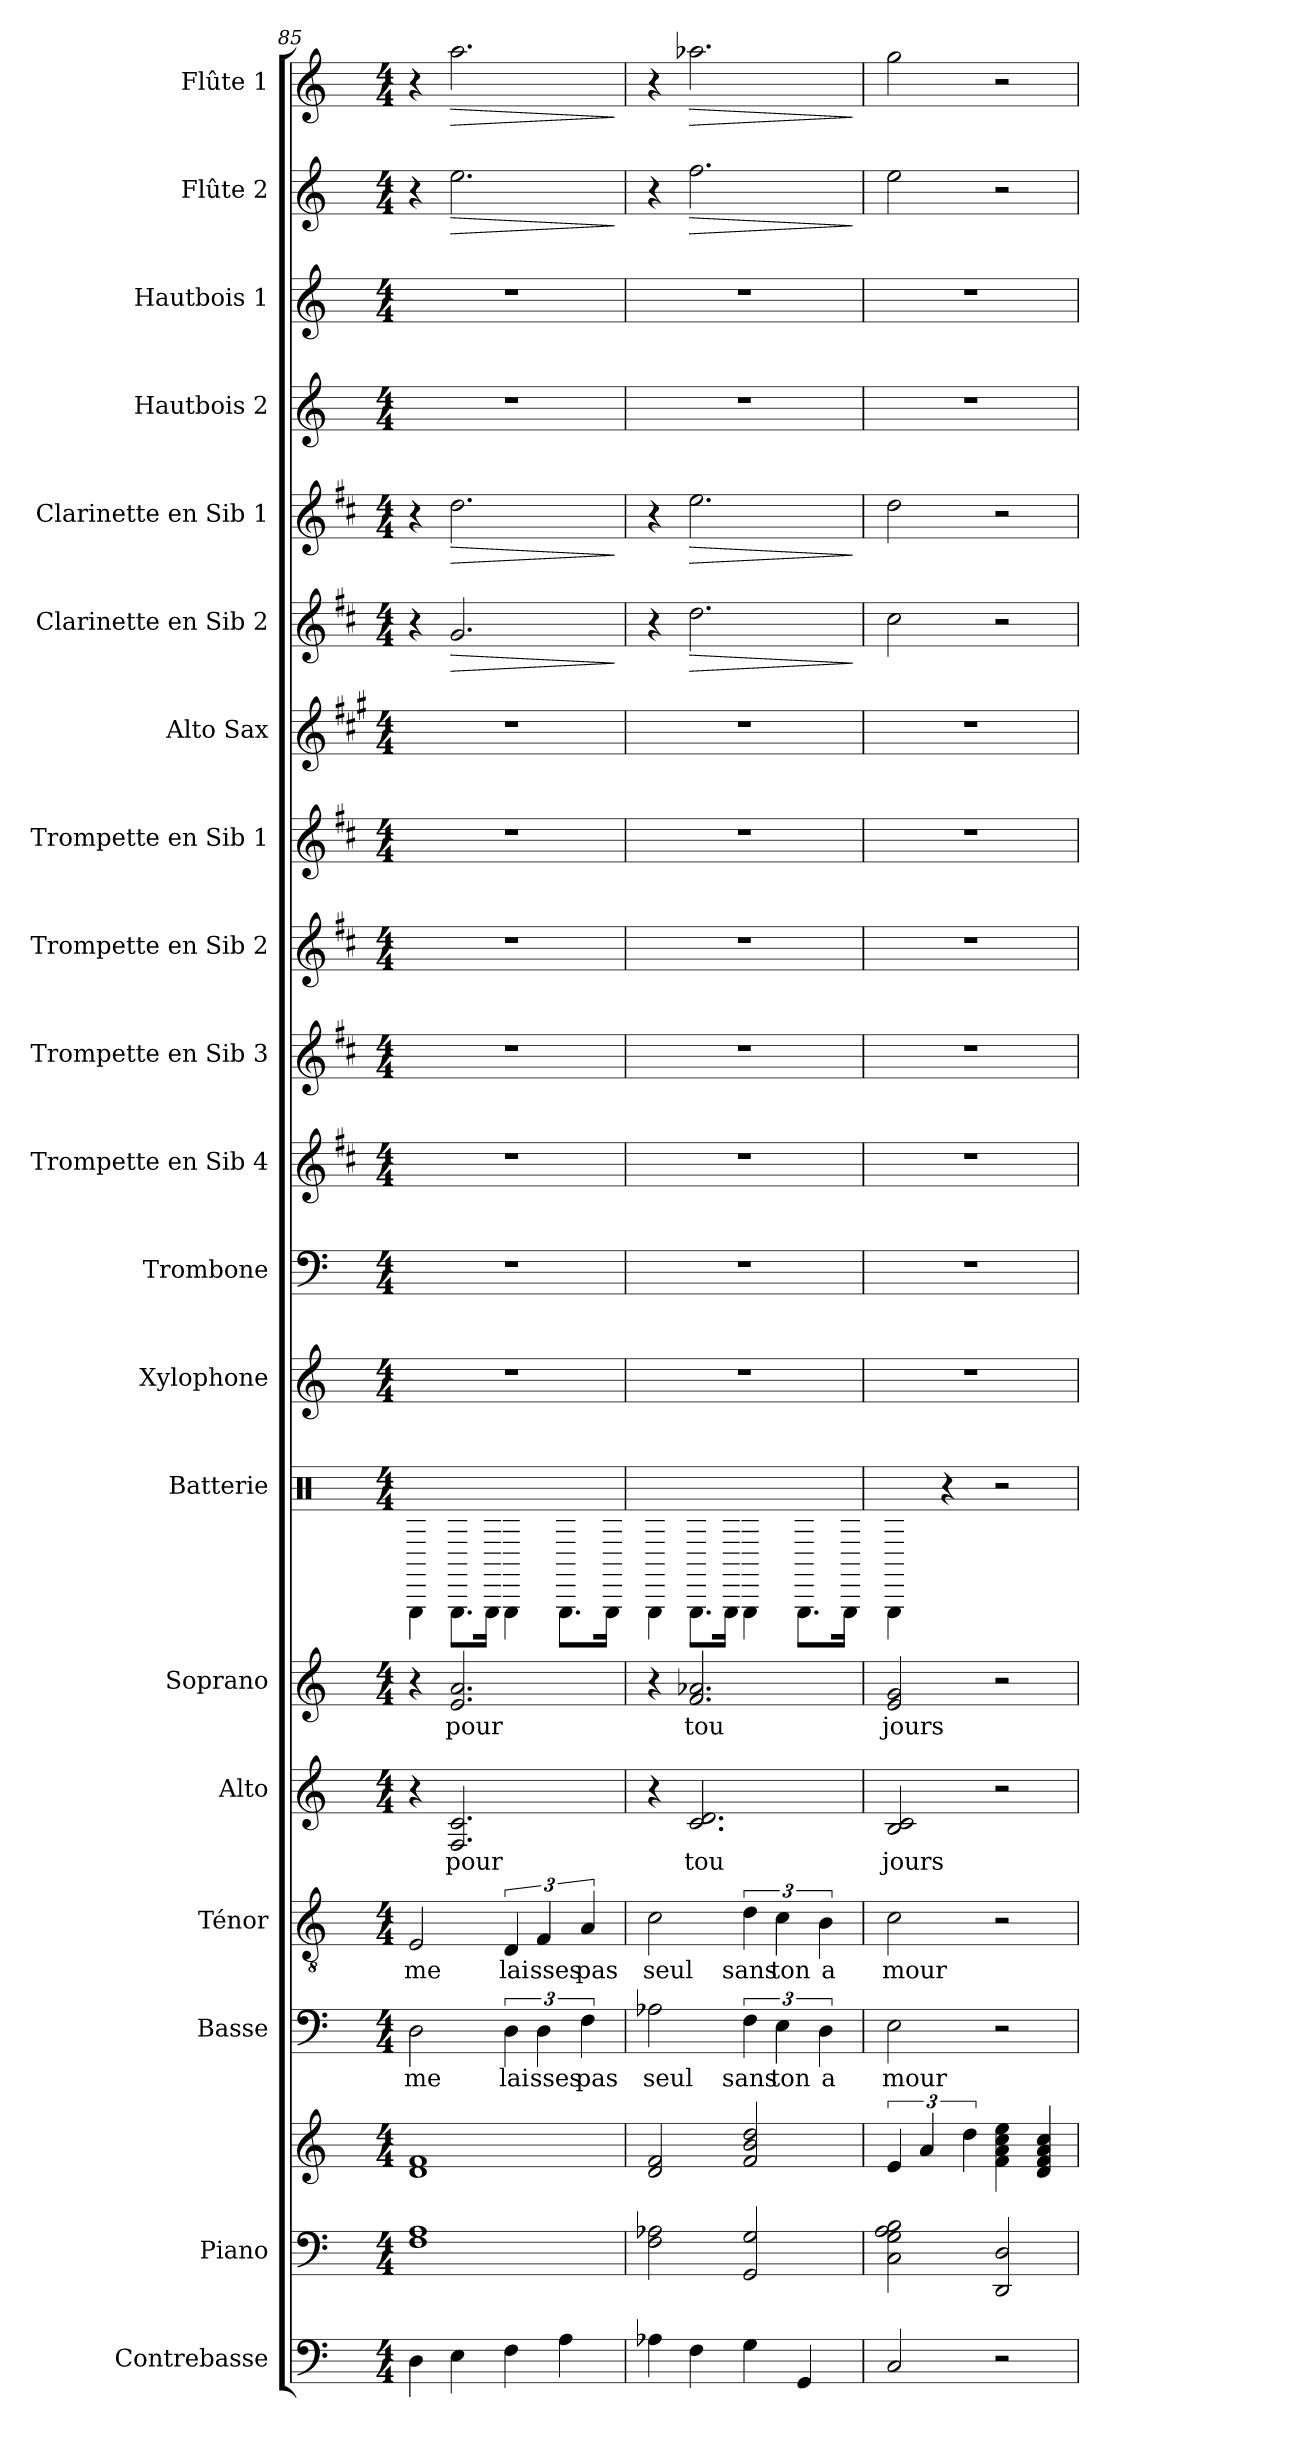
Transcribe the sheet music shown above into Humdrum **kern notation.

**kern	**kern	**kern	**kern	**text	**kern	**text	**kern	**text	**kern	**text	**kern	**kern	**kern	**kern	**kern	**kern	**kern	**kern	**kern	**dynam	**kern	**dynam	**kern	**kern	**kern	**dynam	**kern	**dynam
*part20	*part19	*part19	*part18	*part18	*part17	*part17	*part16	*part16	*part15	*part15	*part14	*part13	*part12	*part11	*part10	*part9	*part8	*part7	*part6	*part6	*part5	*part5	*part4	*part3	*part2	*part2	*part1	*part1
*staff21	*staff20	*staff19	*staff18	*staff18	*staff17	*staff17	*staff16	*staff16	*staff15	*staff15	*staff14	*staff13	*staff12	*staff11	*staff10	*staff9	*staff8	*staff7	*staff6	*staff6	*staff5	*staff5	*staff4	*staff3	*staff2	*staff2	*staff1	*staff1
*I"Contrebasse	*I"Piano	*	*I"Basse	*	*I"Ténor	*	*I"Alto	*	*I"Soprano	*	*I"Batterie	*I"Xylophone	*I"Trombone	*I"Trompette en Sib 4	*I"Trompette en Sib 3	*I"Trompette en Sib 2	*I"Trompette en Sib 1	*I"Alto Sax	*I"Clarinette en Sib 2	*	*I"Clarinette en Sib 1	*	*I"Hautbois 2	*I"Hautbois 1	*I"Flûte 2	*	*I"Flûte 1	*
*I'Cb.	*I'Pno	*	*I'Ba.	*	*I'T	*	*I'A	*	*I'S	*	*I'Batt.	*I'Xyl.	*I'Trb.	*I'Trp. (Sib) 4	*I'Trp. (Sib) 3	*I'Trp. (Sib) 2	*I'Trp. (Sib) 1	*I'A. Sx.	*I'Cl. (Sib) 2	*	*I'Cl. (Sib) 1	*	*I'Hb. 2	*I'Hb. 1	*I'Fl. 2	*	*I'Fl. 1	*
!!LO:PB:g=z
*clefF4	*clefF4	*clefG2	*clefF4	*	*clefGv2	*	*clefG2	*	*clefG2	*	*clefX	*clefG2	*clefF4	*clefG2	*clefG2	*clefG2	*clefG2	*clefG2	*clefG2	*	*clefG2	*	*clefG2	*clefG2	*clefG2	*	*clefG2	*
*ITrd7c12	*	*	*	*	*	*	*	*	*	*	*	*ITrd-7c-12	*	*ITrd1c2	*ITrd1c2	*ITrd1c2	*ITrd1c2	*ITrd5c9	*ITrd1c2	*	*ITrd1c2	*	*	*	*	*	*	*
*k[]	*k[]	*k[]	*k[]	*	*k[]	*	*k[]	*	*k[]	*	*k[]	*k[]	*k[]	*k[]	*k[]	*k[]	*k[]	*k[]	*k[]	*	*k[]	*	*k[]	*k[]	*k[]	*	*k[]	*
*C:	*C:	*C:	*C:	*	*C:	*	*C:	*	*C:	*	*C:	*C:	*C:	*C:	*C:	*C:	*C:	*C:	*C:	*	*C:	*	*C:	*C:	*C:	*	*C:	*
*M4/4	*M4/4	*M4/4	*M4/4	*	*M4/4	*	*M4/4	*	*M4/4	*	*M4/4	*M4/4	*M4/4	*M4/4	*M4/4	*M4/4	*M4/4	*M4/4	*M4/4	*	*M4/4	*	*M4/4	*M4/4	*M4/4	*	*M4/4	*
=85	=85	=85	=85	=85	=85	=85	=85	=85	=85	=85	=85	=85	=85	=85	=85	=85	=85	=85	=85	=85	=85	=85	=85	=85	=85	=85	=85	=85
!	!	!	!	!LO:LY:b	!	!	!	!	!	!	!	!	!	!	!	!	!	!	!	!	!	!	!	!	!	!	!	!
!	!	!	!	!	!	!LO:LY:b	!	!	!	!	!	!	!	!	!	!	!	!	!	!	!	!	!	!	!	!	!	!
4DD\	1F 1A	1d 1f	2D\	me	2E/	me	4r	.	4r	.	4RGGG\	1r	1r	1r	1r	1r	1r	1r	4r	.	4r	.	1r	1r	4r	.	4r	.
!	!	!	!	!	!	!	!	!LO:LY:b	!	!	!	!	!	!	!	!	!	!	!	!	!	!	!	!	!	!	!	!
!	!	!	!	!	!	!	!	!	!	!LO:LY:b	!	!	!	!	!	!	!	!	!	!LO:HP:b	!	!LO:HP:b	!	!	!	!LO:HP:b	!	!LO:HP:b
4EE\	.	.	.	.	.	.	2.F/ 2.c/	pour	2.e/ 2.a/	pour	8.RGGG\L	.	.	.	.	.	.	.	2.f/	>	2.cc\	>	.	.	2.ee\	>	2.aa\	>
.	.	.	.	.	.	.	.	.	.	.	16RGGG\Jk	.	.	.	.	.	.	.	.	.	.	.	.	.	.	.	.	.
!	!	!	!	!LO:LY:b	!	!	!	!	!	!	!	!	!	!	!	!	!	!	!	!	!	!	!	!	!	!	!	!
!	!	!	!	!	!	!LO:LY:b	!	!	!	!	!	!	!	!	!	!	!	!	!	!	!	!	!	!	!	!	!	!
4FF\	.	.	6D\	lai	6D/	lai	.	.	.	.	4RGGG\	.	.	.	.	.	.	.	.	.	.	.	.	.	.	.	.	.
!	!	!	!	!LO:LY:b	!	!	!	!	!	!	!	!	!	!	!	!	!	!	!	!	!	!	!	!	!	!	!	!
!	!	!	!	!	!	!LO:LY:b	!	!	!	!	!	!	!	!	!	!	!	!	!	!	!	!	!	!	!	!	!	!
.	.	.	6D\	sses	6F/	sses	.	.	.	.	.	.	.	.	.	.	.	.	.	.	.	.	.	.	.	.	.	.
4AA\	.	.	.	.	.	.	.	.	.	.	8.RGGG\L	.	.	.	.	.	.	.	.	.	.	.	.	.	.	.	.	.
!	!	!	!	!LO:LY:b	!	!	!	!	!	!	!	!	!	!	!	!	!	!	!	!	!	!	!	!	!	!	!	!
!	!	!	!	!	!	!LO:LY:b	!	!	!	!	!	!	!	!	!	!	!	!	!	!	!	!	!	!	!	!	!	!
.	.	.	6F\	pas	6A/	pas	.	.	.	.	.	.	.	.	.	.	.	.	.	.	.	.	.	.	.	.	.	.
.	.	.	.	.	.	.	.	.	.	.	16RGGG\Jk	.	.	.	.	.	.	.	.	.	.	.	.	.	.	.	.	.
.	.	.	.	.	.	.	.	.	.	.	.	.	.	.	.	.	.	.	.	]	.	]	.	.	.	]	.	]
=86	=86	=86	=86	=86	=86	=86	=86	=86	=86	=86	=86	=86	=86	=86	=86	=86	=86	=86	=86	=86	=86	=86	=86	=86	=86	=86	=86	=86
!	!	!	!	!LO:LY:b	!	!	!	!	!	!	!	!	!	!	!	!	!	!	!	!	!	!	!	!	!	!	!	!
!	!	!	!	!	!	!LO:LY:b	!	!	!	!	!	!	!	!	!	!	!	!	!	!	!	!	!	!	!	!	!	!
4AA-X\	2F\ 2A-X\	2d/ 2f/	2A-X\	seul	2c\	seul	4r	.	4r	.	4RGGG\	1r	1r	1r	1r	1r	1r	1r	4r	.	4r	.	1r	1r	4r	.	4r	.
!	!	!	!	!	!	!	!	!LO:LY:b	!	!	!	!	!	!	!	!	!	!	!	!	!	!	!	!	!	!	!	!
!	!	!	!	!	!	!	!	!	!	!LO:LY:b	!	!	!	!	!	!	!	!	!	!LO:HP:b	!	!LO:HP:b	!	!	!	!LO:HP:b	!	!LO:HP:b
4FF\	.	.	.	.	.	.	2.c/ 2.d/	tou	2.f/ 2.a-X/	tou	8.RGGG\L	.	.	.	.	.	.	.	2.cc\	>	2.dd\	>	.	.	2.ff\	>	2.aa-X\	>
.	.	.	.	.	.	.	.	.	.	.	16RGGG\Jk	.	.	.	.	.	.	.	.	.	.	.	.	.	.	.	.	.
!	!	!	!	!LO:LY:b	!	!	!	!	!	!	!	!	!	!	!	!	!	!	!	!	!	!	!	!	!	!	!	!
!	!	!	!	!	!	!LO:LY:b	!	!	!	!	!	!	!	!	!	!	!	!	!	!	!	!	!	!	!	!	!	!
4GG\	2GG/ 2G/	2f/ 2b/ 2dd/	6F\	sans	6d\	sans	.	.	.	.	4RGGG\	.	.	.	.	.	.	.	.	.	.	.	.	.	.	.	.	.
!	!	!	!	!LO:LY:b	!	!	!	!	!	!	!	!	!	!	!	!	!	!	!	!	!	!	!	!	!	!	!	!
!	!	!	!	!	!	!LO:LY:b	!	!	!	!	!	!	!	!	!	!	!	!	!	!	!	!	!	!	!	!	!	!
.	.	.	6E\	ton	6c\	ton	.	.	.	.	.	.	.	.	.	.	.	.	.	.	.	.	.	.	.	.	.	.
4GGG/	.	.	.	.	.	.	.	.	.	.	8.RGGG\L	.	.	.	.	.	.	.	.	.	.	.	.	.	.	.	.	.
!	!	!	!	!LO:LY:b	!	!	!	!	!	!	!	!	!	!	!	!	!	!	!	!	!	!	!	!	!	!	!	!
!	!	!	!	!	!	!LO:LY:b	!	!	!	!	!	!	!	!	!	!	!	!	!	!	!	!	!	!	!	!	!	!
.	.	.	6D\	a	6B\	a	.	.	.	.	.	.	.	.	.	.	.	.	.	.	.	.	.	.	.	.	.	.
.	.	.	.	.	.	.	.	.	.	.	16RGGG\Jk	.	.	.	.	.	.	.	.	.	.	.	.	.	.	.	.	.
.	.	.	.	.	.	.	.	.	.	.	.	.	.	.	.	.	.	.	.	]	.	]	.	.	.	]	.	]
=87	=87	=87	=87	=87	=87	=87	=87	=87	=87	=87	=87	=87	=87	=87	=87	=87	=87	=87	=87	=87	=87	=87	=87	=87	=87	=87	=87	=87
!	!	!	!	!LO:LY:b	!	!	!	!	!	!	!	!	!	!	!	!	!	!	!	!	!	!	!	!	!	!	!	!
!	!	!	!	!	!	!LO:LY:b	!	!	!	!	!	!	!	!	!	!	!	!	!	!	!	!	!	!	!	!	!	!
!	!	!	!	!	!	!	!	!LO:LY:b	!	!	!	!	!	!	!	!	!	!	!	!	!	!	!	!	!	!	!	!
!	!	!	!	!	!	!	!	!	!	!LO:LY:b	!	!	!	!	!	!	!	!	!	!	!	!	!	!	!	!	!	!
2CC/	2C\ 2G\ 2A\ 2B\	6e/	2E\	mour	2c\	mour	2B/ 2c/	jours	2e/ 2g/	jours	4RGGG\	1r	1r	1r	1r	1r	1r	1r	2b\	.	2cc\	.	1r	1r	2ee\	.	2gg\	.
.	.	6a/	.	.	.	.	.	.	.	.	.	.	.	.	.	.	.	.	.	.	.	.	.	.	.	.	.	.
.	.	.	.	.	.	.	.	.	.	.	4r	.	.	.	.	.	.	.	.	.	.	.	.	.	.	.	.	.
.	.	6dd\	.	.	.	.	.	.	.	.	.	.	.	.	.	.	.	.	.	.	.	.	.	.	.	.	.	.
2r	2DD/ 2D/	4f\ 4a\ 4cc\ 4ee\	2r	.	2r	.	2r	.	2r	.	2r	.	.	.	.	.	.	.	2r	.	2r	.	.	.	2r	.	2r	.
.	.	4d/ 4f/ 4a/ 4cc/	.	.	.	.	.	.	.	.	.	.	.	.	.	.	.	.	.	.	.	.	.	.	.	.	.	.
=	=	=	=	=	=	=	=	=	=	=	=	=	=	=	=	=	=	=	=	=	=	=	=	=	=	=	=	=
*-	*-	*-	*-	*-	*-	*-	*-	*-	*-	*-	*-	*-	*-	*-	*-	*-	*-	*-	*-	*-	*-	*-	*-	*-	*-	*-	*-	*-
